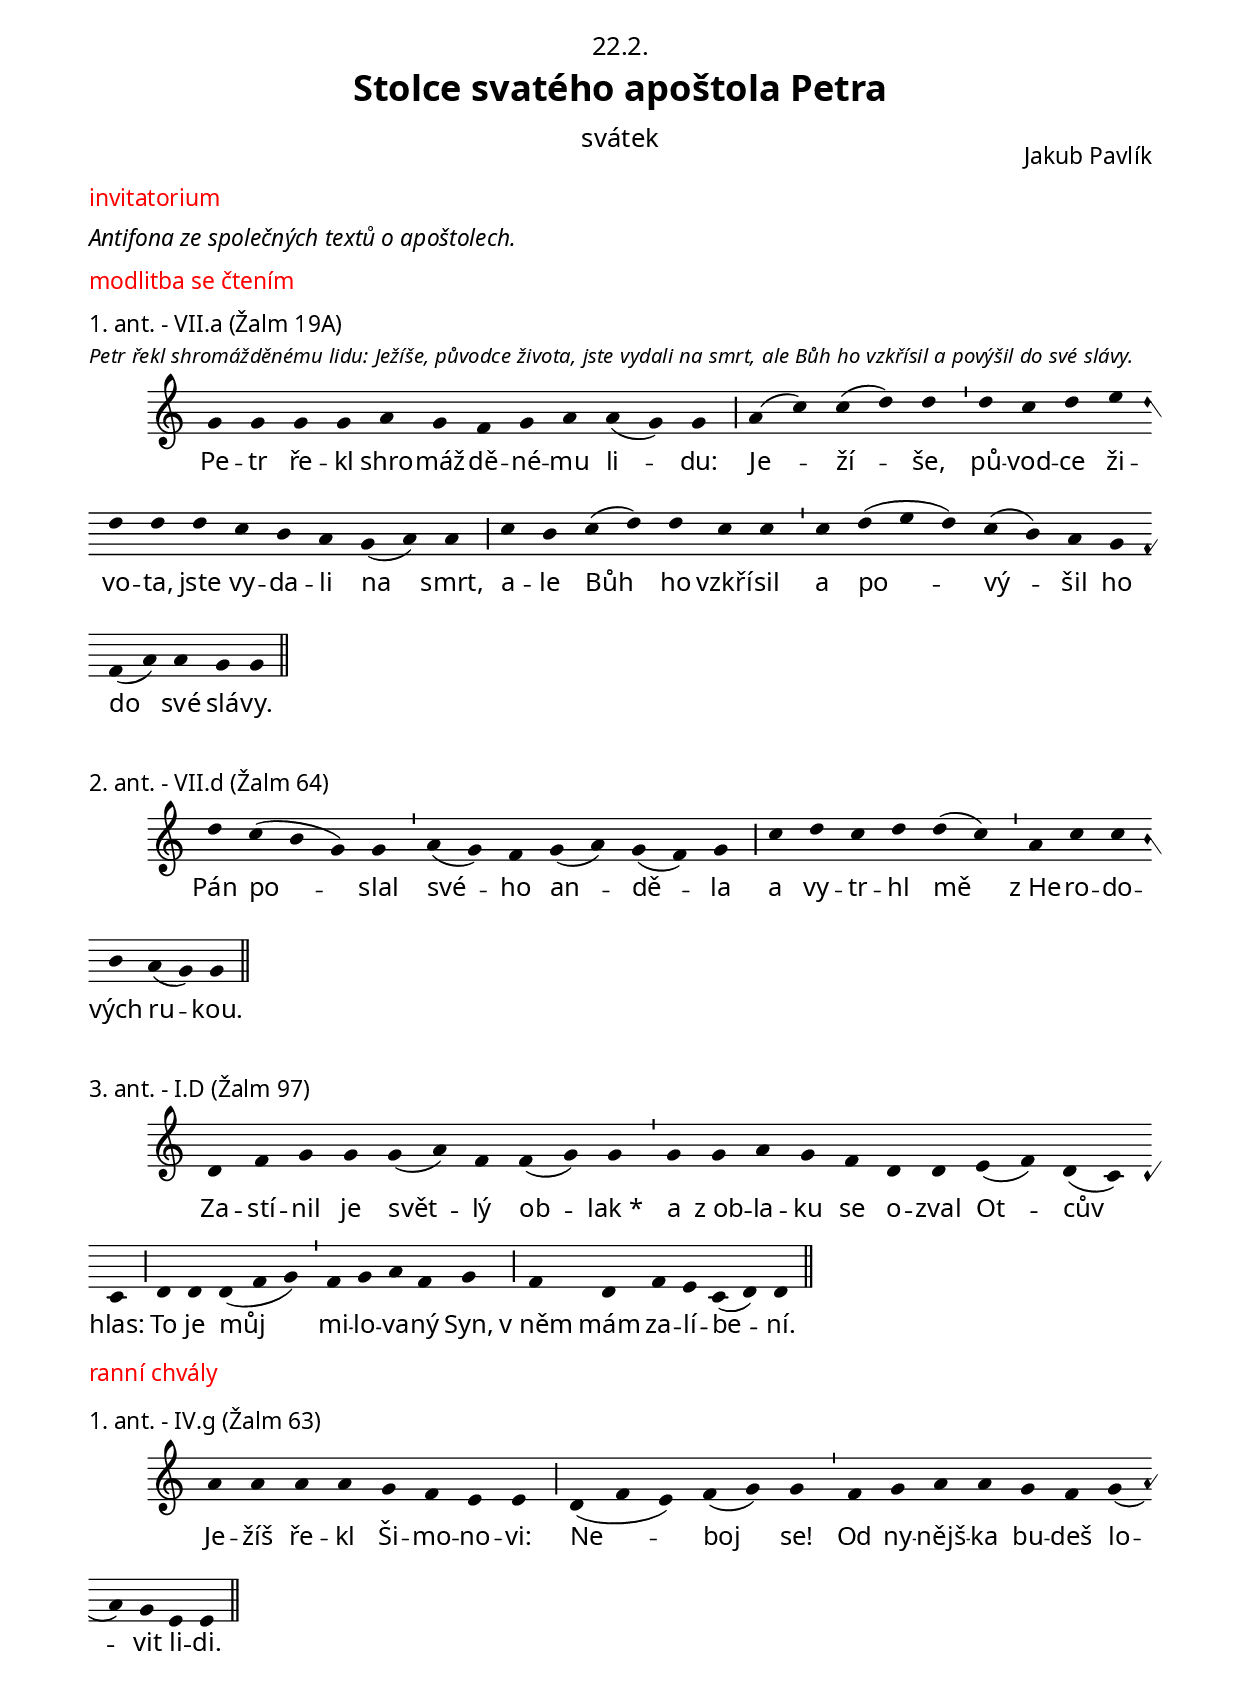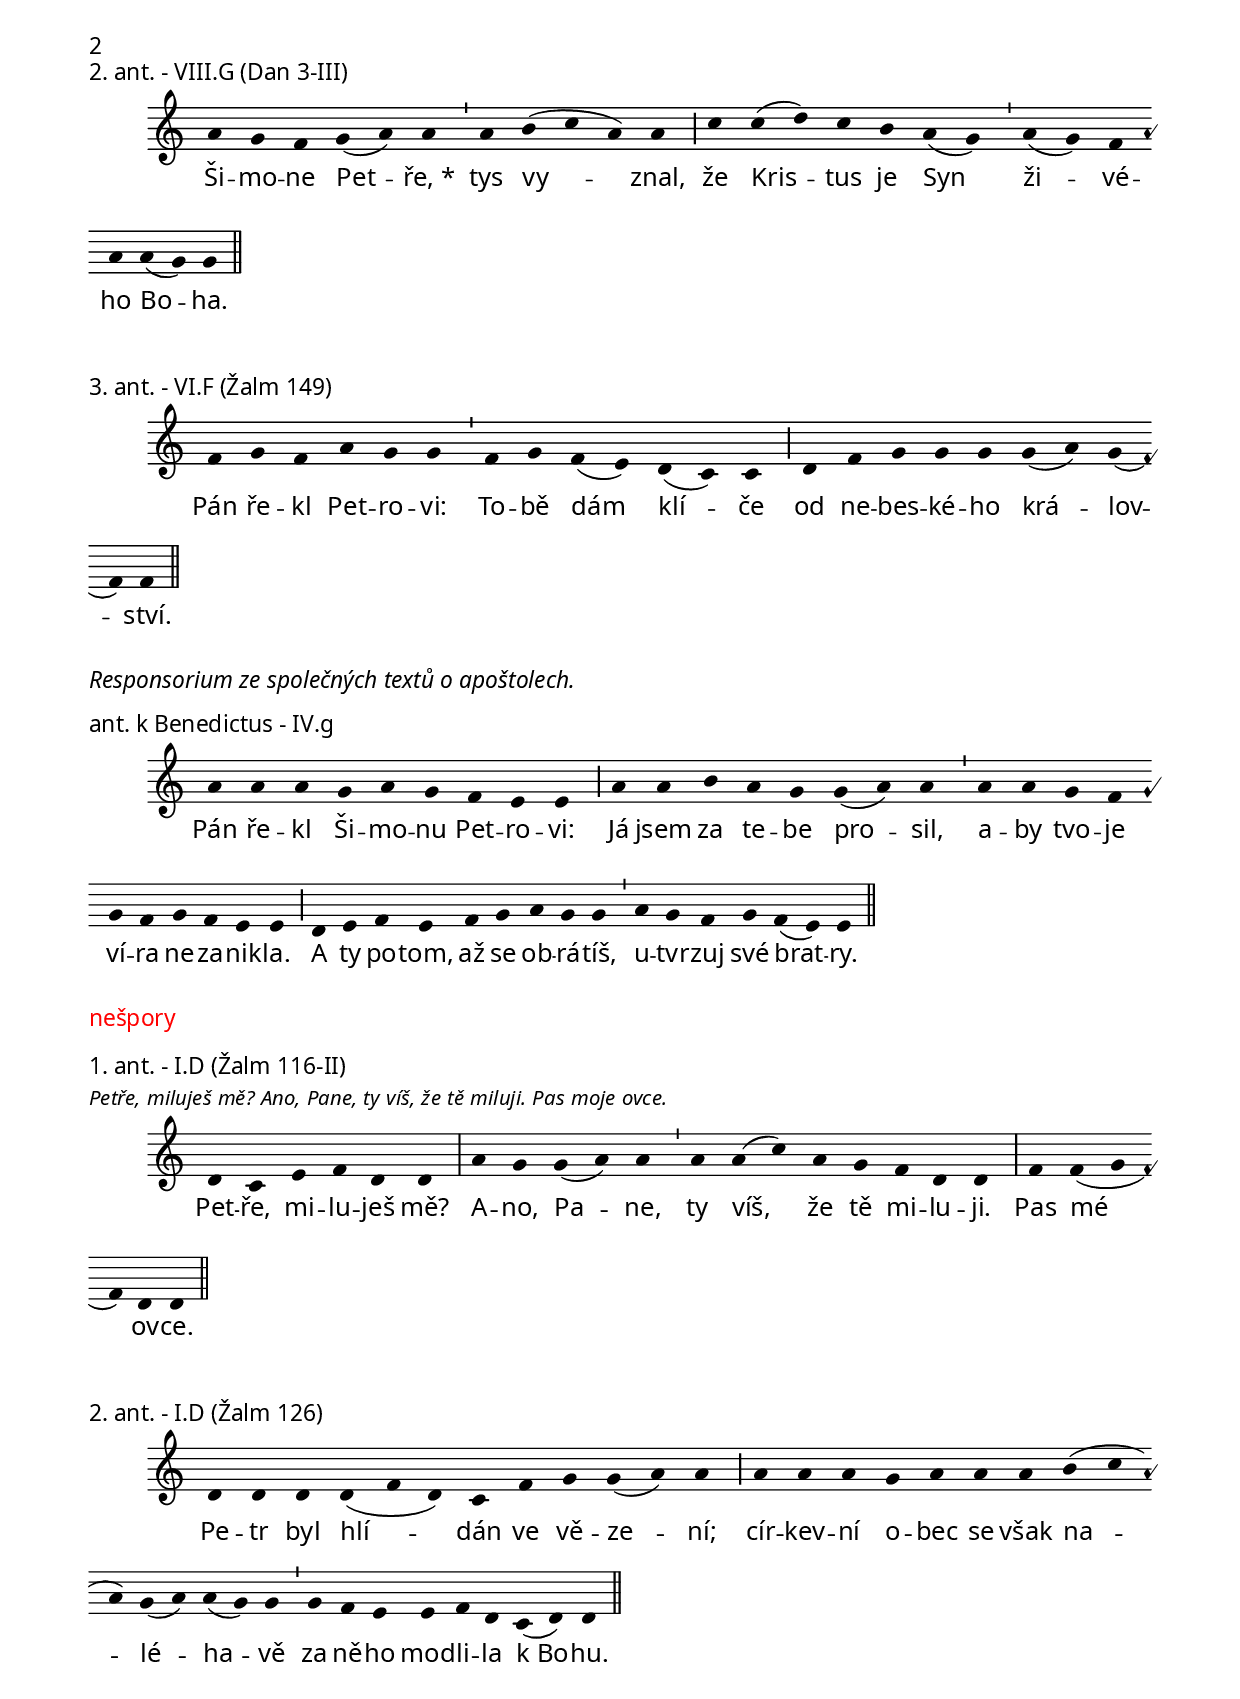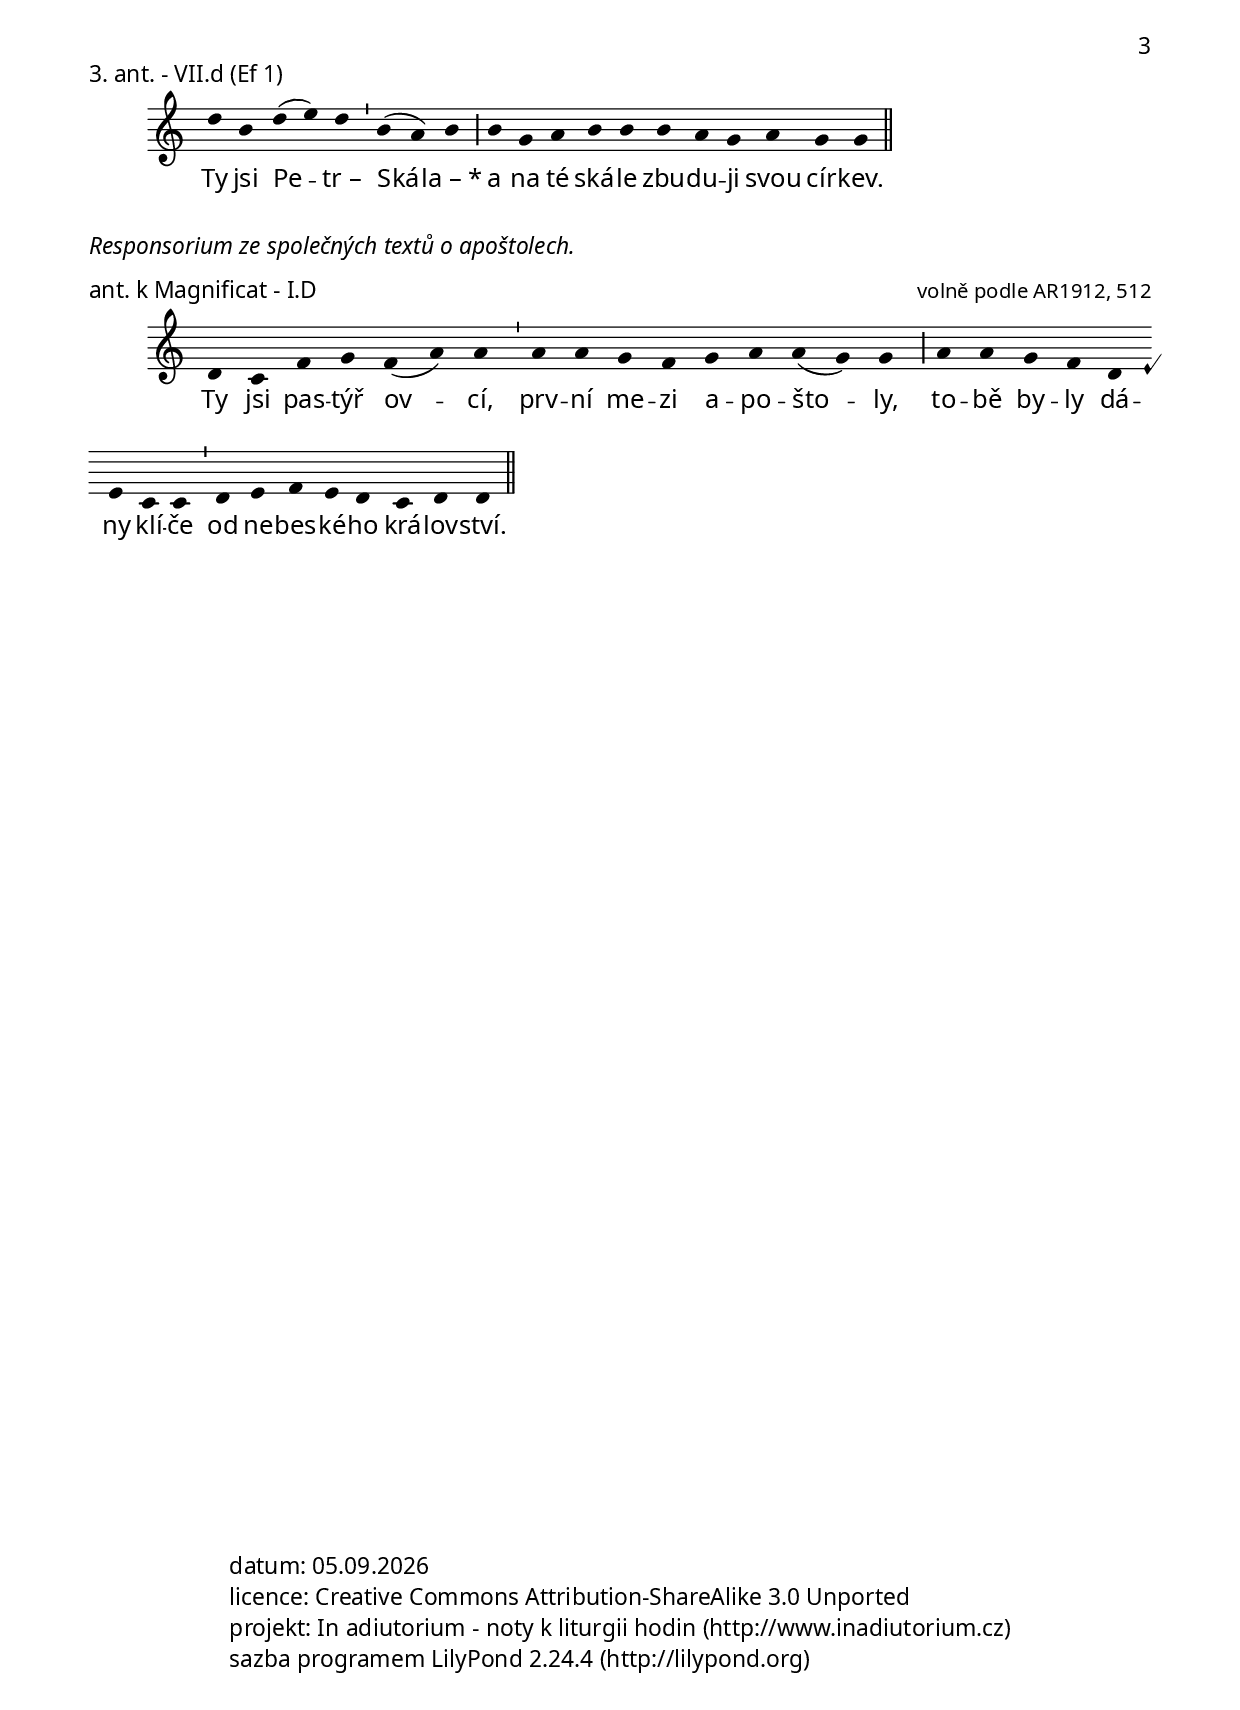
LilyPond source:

\version "2.16.0"

\include "../spolecne.ly"
\include "../dilyresponsorii.ly"

\header {
  title = \markup\titleSvatek
            "Stolce svatého apoštola Petra"
            svátek
            22.2.
  composer = "Jakub Pavlík"
}

\markup {\nadpisHodinka {"invitatorium"}}

\markup\italic{Antifona ze společných textů o apoštolech.}

\markup {\nadpisHodinka {"modlitba se čtením"}}

\score {
  \relative c'' {
    \choralniRezim
    g4 g g g a g f g a a( g) g \barMaior
    a( c) c( d) d \barMin
    d c d e d d
    d c b a g( a) a \barMaior
    c b c( d) d c c \barMin
    c d( e d) c( b) a g f( a) a g g \barFinalis
  }
  \addlyrics {
    Pe -- tr ře -- kl shro -- máž -- dě -- né -- mu li -- du:
    Je -- ží -- še,
    pů -- vod -- ce ži -- vo -- ta,
    jste vy -- da -- li na smrt,
    a -- le Bůh ho vzkří -- sil
    a po -- vý -- šil ho do své slá -- vy.
  }
  \header {
    textus_approbatus = "Petr řekl shromážděnému lidu:
    Ježíše, původce života, jste vydali na smrt,
    ale Bůh ho vzkřísil a povýšil do své slávy."
    quid = "1. ant."
    modus = "VII"
    differentia = "a"
    psalmus = "Žalm 19A"
    id = "mc-a1"
    piece = \markup {\sestavTitulek}
  }
}

\score {
  \relative c'' {
    \choralniRezim
    d4 c( b g) g \barMin
    a( g) f g( a) g( f) g \barMaior
    c d c d d( c) \barMin
    a c c b a( g) g \barFinalis
  }
  \addlyrics {
    Pán po -- slal
    své -- ho an -- dě -- la
    a vy -- tr -- hl mě
    z_He -- ro -- do -- vých ru -- kou.
  }
  \header {
    quid = "2. ant."
    modus = "VII"
    differentia = "d"
    psalmus = "Žalm 64"
    id = "mc-a2"
    piece = \markup {\sestavTitulek}
  }
}

\score {
  \relative c' {
    \choralniRezim
    d4 f g g g( a) f f( g) g \barMin
    g g a g f d d e( f) d( c) c \barMaior
    d d d( f g) \barMin f g a f g \barMaior
    f d f e c( d) d \barFinalis
  }
  \addlyrics {
    Za -- stí -- nil je svět -- lý ob -- lak_*
    a z_ob -- la -- ku se o -- zval Ot -- cův hlas:
    To je můj mi -- lo -- va -- ný Syn,
    v_něm mám za -- lí -- be -- ní.
  }
  \header {
    quid = "3. ant."
    modus = "I"
    differentia = "D"
    psalmus = "Žalm 97"
    id = "mc-a3"
    fial = "sanktoral/0806promenenipane.ly#2ne-a2"
    piece = \markup {\sestavTitulek}
  }
}

\markup {\nadpisHodinka {"ranní chvály"}}

\score {
  \relative c'' {
    \choralniRezim
    a4 a a a g f e e \barMaior
    d( f e) f( g) g \barMin
    f g a a g f g( a) g e e \barFinalis
  }
  \addlyrics {
    Je -- žíš ře -- kl Ši -- mo -- no -- vi:
    Ne -- boj se!
    Od ny -- nějš -- ka bu -- deš lo -- vit li -- di.
  }
  \header {
    quid = "1. ant."
    modus = "IV"
    differentia = "g"
    psalmus = "Žalm 63"
    fial = "fial://antifony/mezidobi_nedeleC_02_10.ly#ne5c-ne2-mag"
    id = "rch-a1"
    piece = \markup {\sestavTitulek}
  }
}

\score {
  \relative c'' {
    \choralniRezim
    a4 g f g( a) a \barMin
    a b( c a) a \barMaior
    c c( d) c b a( g) \barMin
    a( g) f a a( g) g \barFinalis
  }
  \addlyrics {
    Ši -- mo -- ne Pet -- ře,_*
    tys vy -- znal,
    že Kris -- tus je Syn
    ži -- vé -- ho Bo -- ha.
  }
  \header {
    quid = "2. ant."
    modus = "VIII"
    differentia = "G"
    psalmus = "Dan 3-III"
    fial = "fial://sanktoral/0629petraapavla.ly#1ne-a1"
    id = "rch-a2"
    piece = \markup {\sestavTitulek}
  }
}

\score {
  \relative c' {
    \choralniRezim
    f4 g f a g g \barMin
    f g f( e) d( c) c \barMaior
    d f g g g g( a) g( f) f \barFinalis
  }
  \addlyrics {
    Pán ře -- kl Pet -- ro -- vi:
    To -- bě dám klí -- če
    od ne -- bes -- ké -- ho krá -- lov -- ství.
  }
  \header {
    quid = "3. ant."
    modus = "VI"
    differentia = "F"
    psalmus = "Žalm 149"
    id = "rch-a3"
    piece = \markup {\sestavTitulek}
  }
}

\markup\italic{Responsorium ze společných textů o apoštolech.}

\score {
  \relative c'' {
    \choralniRezim
    a4 a a g a g f e e \barMaior
    a a b a g g( a) a \barMin
    a a g f g f g f e e \barMaior
    d e f e f g a g g \barMin
    a g f g f( e) e \barFinalis
  }
  \addlyrics {
    Pán ře -- kl Ši -- mo -- nu Pet -- ro -- vi:
    Já jsem za te -- be pro -- sil,
    a -- by tvo -- je ví -- ra ne -- za -- nik -- la.
    A ty po -- tom,  až se ob -- rá -- tíš,
    u -- tvr -- zuj své brat -- ry.
  }
  \header {
    quid = "ant. k Benedictus"
    modus = "IV"
    differentia = "g"
    psalmus = ""
    id = "rch-aben"
    fons = "kousek z: Petra a Pavla, 2. nesp., 1. a."
    fial = "sanktoral/0629petraapavla.ly#2ne-a1?cast=2,3"
    piece = \markup {\sestavTitulekBezZalmu}
  }
}

\markup {\nadpisHodinka {"nešpory"}}

\score {
  \relative c' {
    \choralniRezim
    d4 c e f d d \barMax
    a' g g( a) a \barMin a a( c) a g f d d \barMax
    f f( g f) d d \barFinalis
  }
  \addlyrics {
    Pet -- ře, mi -- lu -- ješ mě?
    A -- no, Pa -- ne, ty víš, že tě mi -- lu -- ji.
    Pas mé ov -- ce.
  }
  \header {
    textus_approbatus = "Petře, miluješ mě?
    Ano, Pane, ty víš, že tě miluji.
    Pas moje ovce."
    quid = "1. ant."
    modus = "I"
    differentia = "D"
    psalmus = "Žalm 116-II"
    id = "ne-a1"
    piece = \markup {\sestavTitulek}
  }
}

\score {
  \relative c' {
    \choralniRezim
    d4 d d d( f d) c f g g( a) a \barMaior
    a a a g a a a b( c a) g( a) a( g) g \barMin
    g f e e f d c( d) d \barFinalis
  }
  \addlyrics {
    Pe -- tr byl hlí -- dán ve vě -- ze -- ní;
    cír -- kev -- ní o -- bec se však na -- lé -- ha -- vě
    za ně -- ho mod -- li -- la k_Bo -- hu.
  }
  \header {
    quid = "2. ant."
    modus = "I"
    differentia = "D"
    psalmus = "Žalm 126"
    id = "ne-a2"
    piece = \markup {\sestavTitulek}
  }
}

\score {
  \relative c'' {
    \choralniRezim
    d4 b d( e) d \barMin
    b( a) b \barMaior
    b g a b b b a g a g g \barFinalis
  }
  \addlyrics {
    Ty jsi Pe -- tr_–
    Ská -- la_–_*
    a na té ská -- le zbu -- du -- ji svou cír -- kev.
  }
  \header {
    quid = "3. ant."
    modus = "VII"
    differentia = "d"
    psalmus = "Ef 1"
    fial = "fial://sanktoral/0629petraapavla.ly#1ne-a2"
    id = "ne-a3"
    piece = \markup {\sestavTitulek}
  }
}

\markup\italic{Responsorium ze společných textů o apoštolech.}

\score {
  \relative c' {
    \choralniRezim
    d4 c f g f( a) a \barMin
    a a g f g a a( g) g \barMaior
    a a g f d e c c \barMin
    d e f e d c d d \barFinalis
  }
  \addlyrics {
    Ty jsi pas -- týř ov -- cí,
    prv -- ní me -- zi a -- po -- što -- ly,
    to -- bě by -- ly dá -- ny klí -- če
    od ne -- bes -- ké -- ho krá -- lov -- ství.
  }
  \header {
    fons_externus = "volně podle AR1912, 512"
    quid = "ant. k Magnificat"
    modus = "I"
    differentia = "D"
    psalmus = ""
    id = "ne-amag"
    piece = \markup {\sestavTitulekBezZalmu}
  }
}